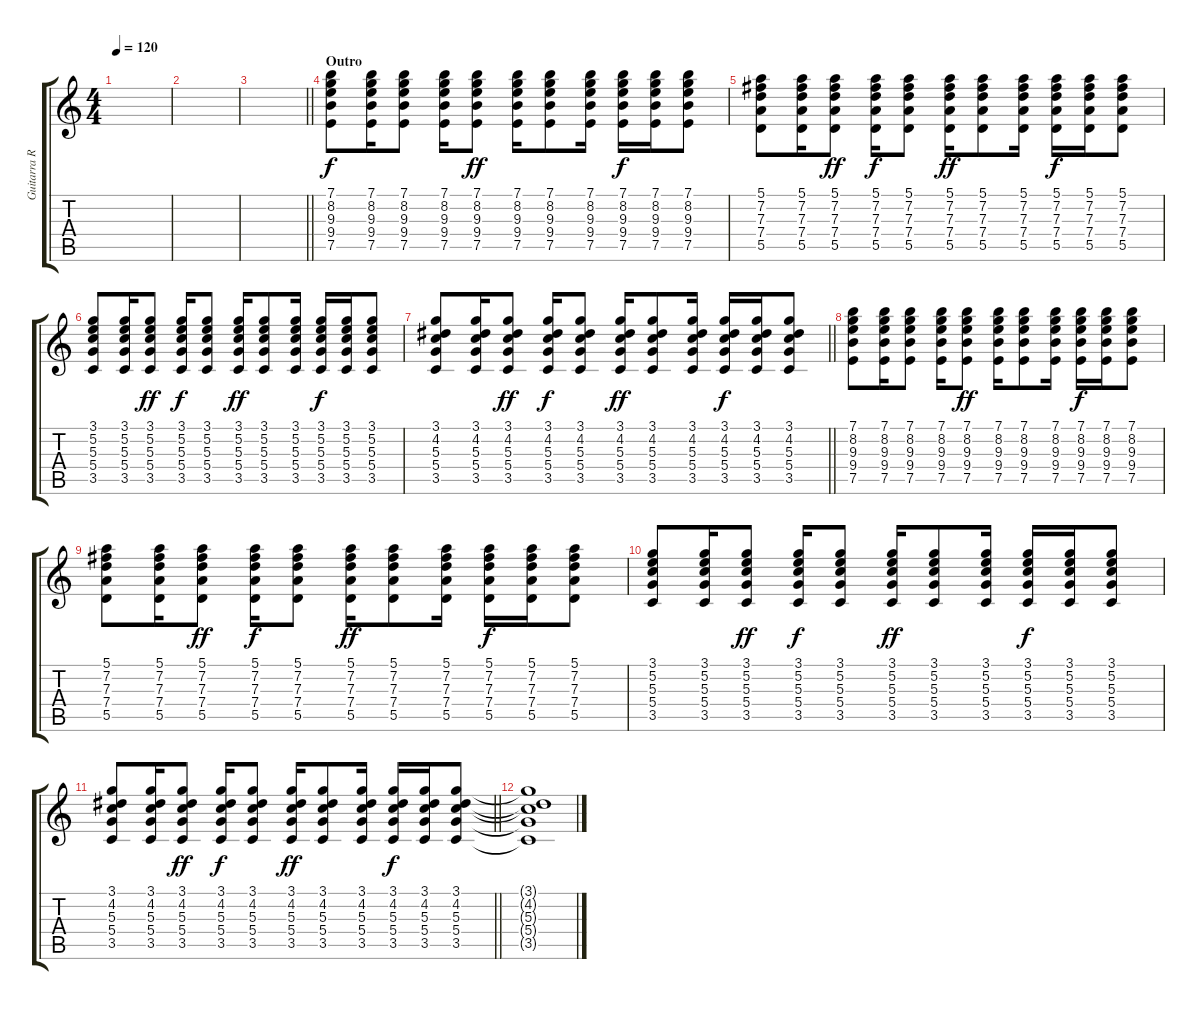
\track ("Guitarra Ritmica" "Guitarra R") {instrument electricguitarclean}
\staff {score tabs}
\tuning (E4 B3 G3 D3 A2 E2) {hide}
\ts (4 4)
\tempo 120
\clef g2
\ks c
|
|
\barLineRight lightlight
|
\section ("" "Outro")
(7.1 8.2 9.3 9.4 7.5).8{instrument electricguitarclean} (7.1 8.2 9.3 9.4 7.5).16 (7.1 8.2 9.3 9.4 7.5).8 (7.1 8.2 9.3 9.4 7.5).16 (7.1 8.2 9.3 9.4 7.5).8{dy ff} (7.1 8.2 9.3 9.4 7.5).16 (7.1 8.2 9.3 9.4 7.5).8 (7.1 8.2 9.3 9.4 7.5).16 (7.1 8.2 9.3 9.4 7.5).16{dy f} (7.1 8.2 9.3 9.4 7.5).16 (7.1 8.2 9.3 9.4 7.5).8 |
(5.1 7.2 7.3 7.4 5.5).8 (5.1 7.2 7.3 7.4 5.5).16 (5.1 7.2 7.3 7.4 5.5).8{dy ff} (5.1 7.2 7.3 7.4 5.5).16{dy f} (5.1 7.2 7.3 7.4 5.5).8 (5.1 7.2 7.3 7.4 5.5).16{dy ff} (5.1 7.2 7.3 7.4 5.5).8 (5.1 7.2 7.3 7.4 5.5).16 (5.1 7.2 7.3 7.4 5.5).16{dy f} (5.1 7.2 7.3 7.4 5.5).16 (5.1 7.2 7.3 7.4 5.5).8 |
(3.1 5.2 5.3 5.4 3.5).8 (3.1 5.2 5.3 5.4 3.5).16 (3.1 5.2 5.3 5.4 3.5).8{dy ff} (3.1 5.2 5.3 5.4 3.5).16{dy f} (3.1 5.2 5.3 5.4 3.5).8 (3.1 5.2 5.3 5.4 3.5).16{dy ff} (3.1 5.2 5.3 5.4 3.5).8 (3.1 5.2 5.3 5.4 3.5).16 (3.1 5.2 5.3 5.4 3.5).16{dy f} (3.1 5.2 5.3 5.4 3.5).16 (3.1 5.2 5.3 5.4 3.5).8 |
\barLineRight lightlight
(3.1 4.2 5.3 5.4 3.5).8 (3.1 4.2 5.3 5.4 3.5).16 (3.1 4.2 5.3 5.4 3.5).8{dy ff} (3.1 4.2 5.3 5.4 3.5).16{dy f} (3.1 4.2 5.3 5.4 3.5).8 (3.1 4.2 5.3 5.4 3.5).16{dy ff} (3.1 4.2 5.3 5.4 3.5).8 (3.1 4.2 5.3 5.4 3.5).16 (3.1 4.2 5.3 5.4 3.5).16{dy f} (3.1 4.2 5.3 5.4 3.5).16 (3.1 4.2 5.3 5.4 3.5).8 |
(7.1 8.2 9.3 9.4 7.5).8 (7.1 8.2 9.3 9.4 7.5).16 (7.1 8.2 9.3 9.4 7.5).8 (7.1 8.2 9.3 9.4 7.5).16 (7.1 8.2 9.3 9.4 7.5).8{dy ff} (7.1 8.2 9.3 9.4 7.5).16 (7.1 8.2 9.3 9.4 7.5).8 (7.1 8.2 9.3 9.4 7.5).16 (7.1 8.2 9.3 9.4 7.5).16{dy f} (7.1 8.2 9.3 9.4 7.5).16 (7.1 8.2 9.3 9.4 7.5).8 |
(5.1 7.2 7.3 7.4 5.5).8 (5.1 7.2 7.3 7.4 5.5).16 (5.1 7.2 7.3 7.4 5.5).8{dy ff} (5.1 7.2 7.3 7.4 5.5).16{dy f} (5.1 7.2 7.3 7.4 5.5).8 (5.1 7.2 7.3 7.4 5.5).16{dy ff} (5.1 7.2 7.3 7.4 5.5).8 (5.1 7.2 7.3 7.4 5.5).16 (5.1 7.2 7.3 7.4 5.5).16{dy f} (5.1 7.2 7.3 7.4 5.5).16 (5.1 7.2 7.3 7.4 5.5).8 |
(3.1 5.2 5.3 5.4 3.5).8 (3.1 5.2 5.3 5.4 3.5).16 (3.1 5.2 5.3 5.4 3.5).8{dy ff} (3.1 5.2 5.3 5.4 3.5).16{dy f} (3.1 5.2 5.3 5.4 3.5).8 (3.1 5.2 5.3 5.4 3.5).16{dy ff} (3.1 5.2 5.3 5.4 3.5).8 (3.1 5.2 5.3 5.4 3.5).16 (3.1 5.2 5.3 5.4 3.5).16{dy f} (3.1 5.2 5.3 5.4 3.5).16 (3.1 5.2 5.3 5.4 3.5).8 |
\barLineRight lightlight
(3.1 4.2 5.3 5.4 3.5).8 (3.1 4.2 5.3 5.4 3.5).16 (3.1 4.2 5.3 5.4 3.5).8{dy ff} (3.1 4.2 5.3 5.4 3.5).16{dy f} (3.1 4.2 5.3 5.4 3.5).8 (3.1 4.2 5.3 5.4 3.5).16{dy ff} (3.1 4.2 5.3 5.4 3.5).8 (3.1 4.2 5.3 5.4 3.5).16 (3.1 4.2 5.3 5.4 3.5).16{dy f} (3.1 4.2 5.3 5.4 3.5).16 (3.1 4.2 5.3 5.4 3.5).8 |
(3.1{t} 4.2{t} 5.3{t} 5.4{t} 3.5{t}).1
